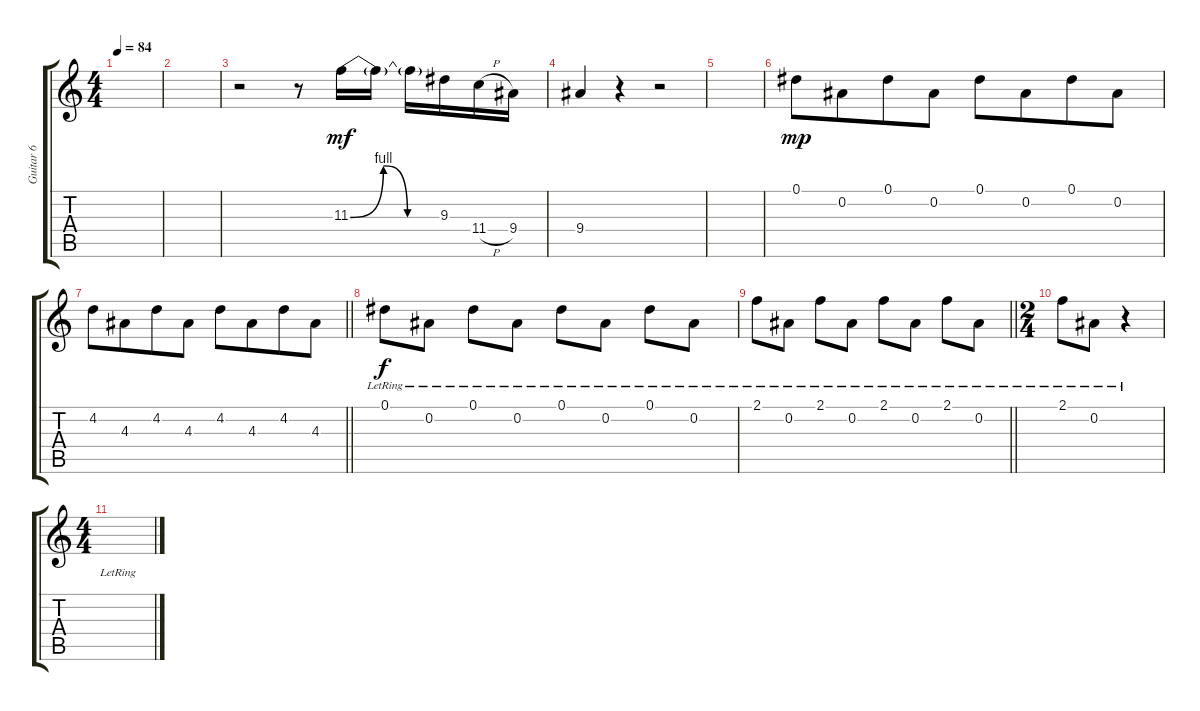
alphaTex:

\track ("Guitar 6" "Guitar 6") {instrument distortionguitar}
\staff {score tabs}
\tuning (Eb4 Bb3 Gb3 Db3 Ab2 Eb2) {hide}
\ts (4 4)
\tempo 84
\clef g2
\ks c
|
|
r.2 r.8 11.3{be (custom 0 0 22 4 38 0 60 0)}.16{dy mf} 11.3{t}.16 11.3{t}.16 9.3.16 11.4{h}.16 9.4.16 |
9.4.4 r.4 r.2 |
|
0.1.8{dy mp} 0.2.8{beam merge} 0.1.8 0.2.8 0.1.8 0.2.8{beam merge} 0.1.8 0.2.8 |
\barLineRight lightlight
4.2.8 4.3.8{beam merge} 4.2.8 4.3.8 4.2.8 4.3.8{beam merge} 4.2.8 4.3.8 |
0.1{lr}.8{dy f} 0.2{lr}.8 0.1{lr}.8 0.2{lr}.8 0.1{lr}.8 0.2{lr}.8 0.1{lr}.8{txt ""} 0.2{lr}.8 |
\barLineRight lightlight
2.1{lr}.8 0.2{lr}.8 2.1{lr}.8 0.2{lr}.8 2.1{lr}.8 0.2{lr}.8 2.1{lr}.8 0.2{lr}.8 |
\ts (2 4)
2.1{lr}.8 0.2{lr}.8 r.4 |
\ts (4 4)
